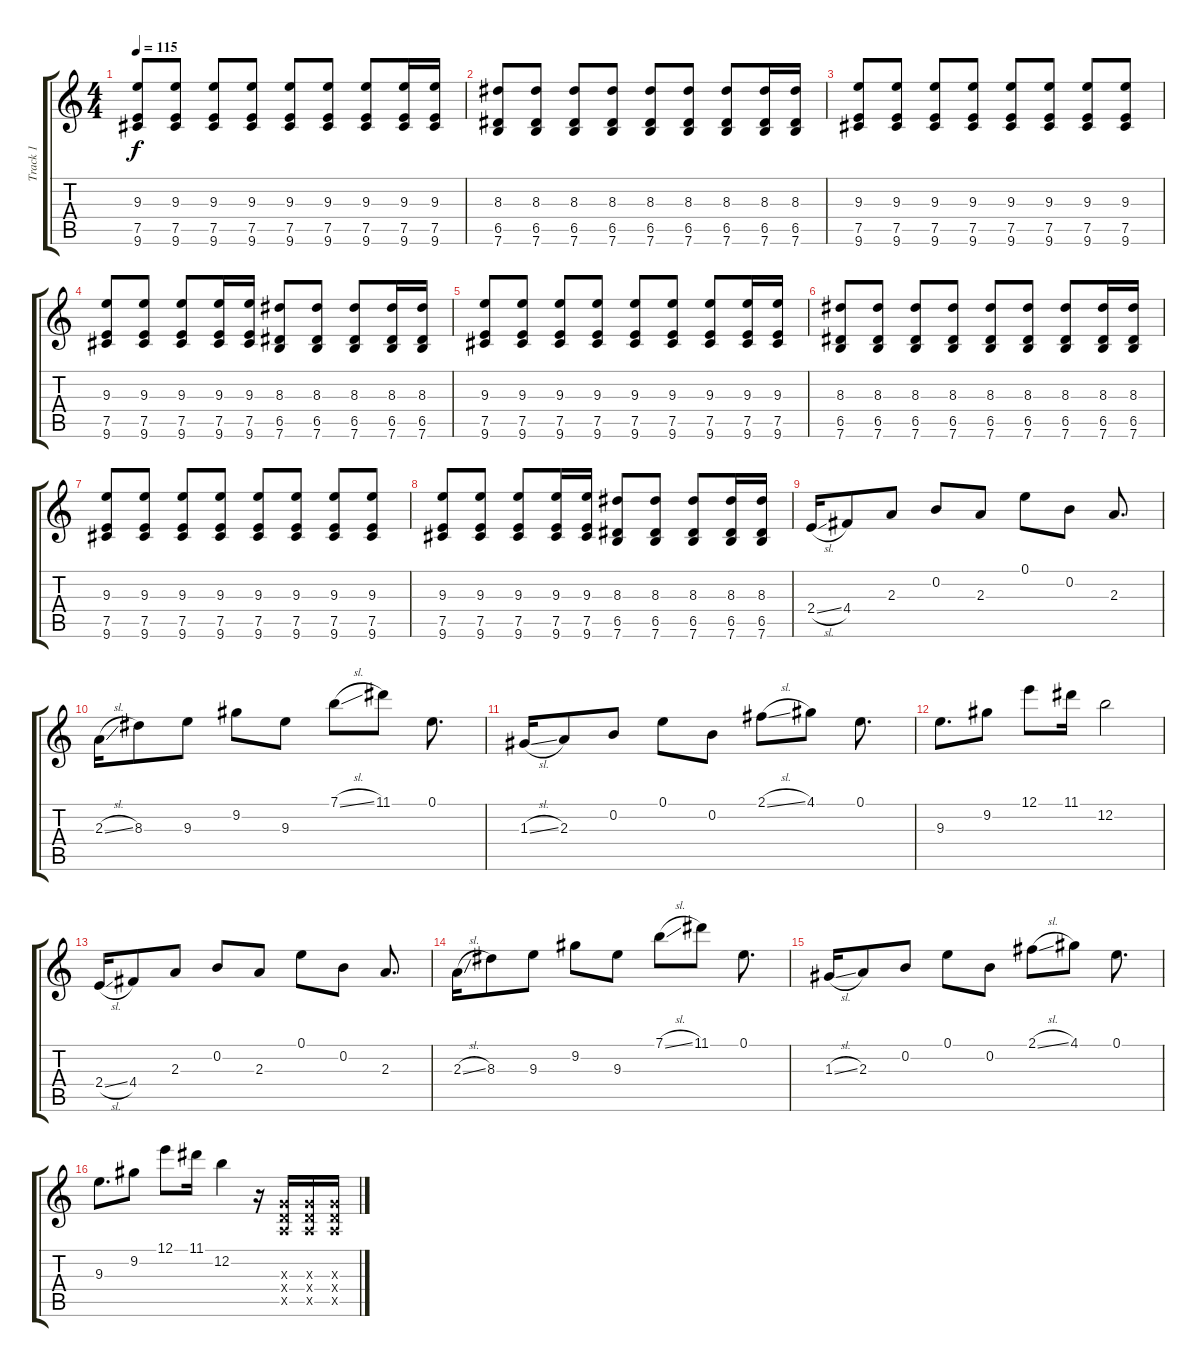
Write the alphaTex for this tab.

\track ("Track 1" "Track 1") {instrument electricguitarclean}
\staff {score tabs}
\tuning (E4 B3 G3 D3 A2 E2) {hide}
\ts (4 4)
\tempo 115
\clef g2
\ks c
(9.3 7.5 9.6).8{dy f instrument electricguitarclean} (9.3 7.5 9.6).8 (9.3 7.5 9.6).8 (9.3 7.5 9.6).8 (9.3 7.5 9.6).8 (9.3 7.5 9.6).8 (9.3 7.5 9.6).8 (9.3 7.5 9.6).16 (9.3 7.5 9.6).16 |
(8.3 6.5 7.6).8 (8.3 6.5 7.6).8 (8.3 6.5 7.6).8 (8.3 6.5 7.6).8 (8.3 6.5 7.6).8 (8.3 6.5 7.6).8 (8.3 6.5 7.6).8 (8.3 6.5 7.6).16 (8.3 6.5 7.6).16 |
(9.3 7.5 9.6).8 (9.3 7.5 9.6).8 (9.3 7.5 9.6).8 (9.3 7.5 9.6).8 (9.3 7.5 9.6).8 (9.3 7.5 9.6).8 (9.3 7.5 9.6).8 (9.3 7.5 9.6).8 |
(9.3 7.5 9.6).8 (9.3 7.5 9.6).8 (9.3 7.5 9.6).8 (9.3 7.5 9.6).16 (9.3 7.5 9.6).16 (8.3 6.5 7.6).8 (8.3 6.5 7.6).8 (8.3 6.5 7.6).8 (8.3 6.5 7.6).16 (8.3 6.5 7.6).16 |
(9.3 7.5 9.6).8 (9.3 7.5 9.6).8 (9.3 7.5 9.6).8 (9.3 7.5 9.6).8 (9.3 7.5 9.6).8 (9.3 7.5 9.6).8 (9.3 7.5 9.6).8 (9.3 7.5 9.6).16 (9.3 7.5 9.6).16 |
(8.3 6.5 7.6).8 (8.3 6.5 7.6).8 (8.3 6.5 7.6).8 (8.3 6.5 7.6).8 (8.3 6.5 7.6).8 (8.3 6.5 7.6).8 (8.3 6.5 7.6).8 (8.3 6.5 7.6).16 (8.3 6.5 7.6).16 |
(9.3 7.5 9.6).8 (9.3 7.5 9.6).8 (9.3 7.5 9.6).8 (9.3 7.5 9.6).8 (9.3 7.5 9.6).8 (9.3 7.5 9.6).8 (9.3 7.5 9.6).8 (9.3 7.5 9.6).8 |
(9.3 7.5 9.6).8 (9.3 7.5 9.6).8 (9.3 7.5 9.6).8 (9.3 7.5 9.6).16 (9.3 7.5 9.6).16 (8.3 6.5 7.6).8 (8.3 6.5 7.6).8 (8.3 6.5 7.6).8 (8.3 6.5 7.6).16 (8.3 6.5 7.6).16 |
2.4{sl}.16{instrument electricguitarclean} 4.4.8 2.3.8 0.2.8 2.3.8 0.1.8 0.2.8 2.3.8{d} |
2.3{sl}.16 8.3.8 9.3.8 9.2.8 9.3.8 7.1{sl}.8 11.1.8 0.1.8{d} |
1.3{sl}.16 2.3.8 0.2.8 0.1.8 0.2.8 2.1{sl}.8 4.1.8 0.1.8{d} |
9.3.8{d} 9.2.8 12.1.8 11.1.16 12.2.2 |
2.4{sl}.16 4.4.8 2.3.8 0.2.8 2.3.8 0.1.8 0.2.8 2.3.8{d} |
2.3{sl}.16 8.3.8 9.3.8 9.2.8 9.3.8 7.1{sl}.8 11.1.8 0.1.8{d} |
1.3{sl}.16 2.3.8 0.2.8 0.1.8 0.2.8 2.1{sl}.8 4.1.8 0.1.8{d} |
9.3.8{d} 9.2.8 12.1.8 11.1.16 12.2.4 r.16 (0.3{x} 0.4{x} 0.5{x}).16 (0.3{x} 0.4{x} 0.5{x}).16 (0.3{x} 0.4{x} 0.5{x}).16
